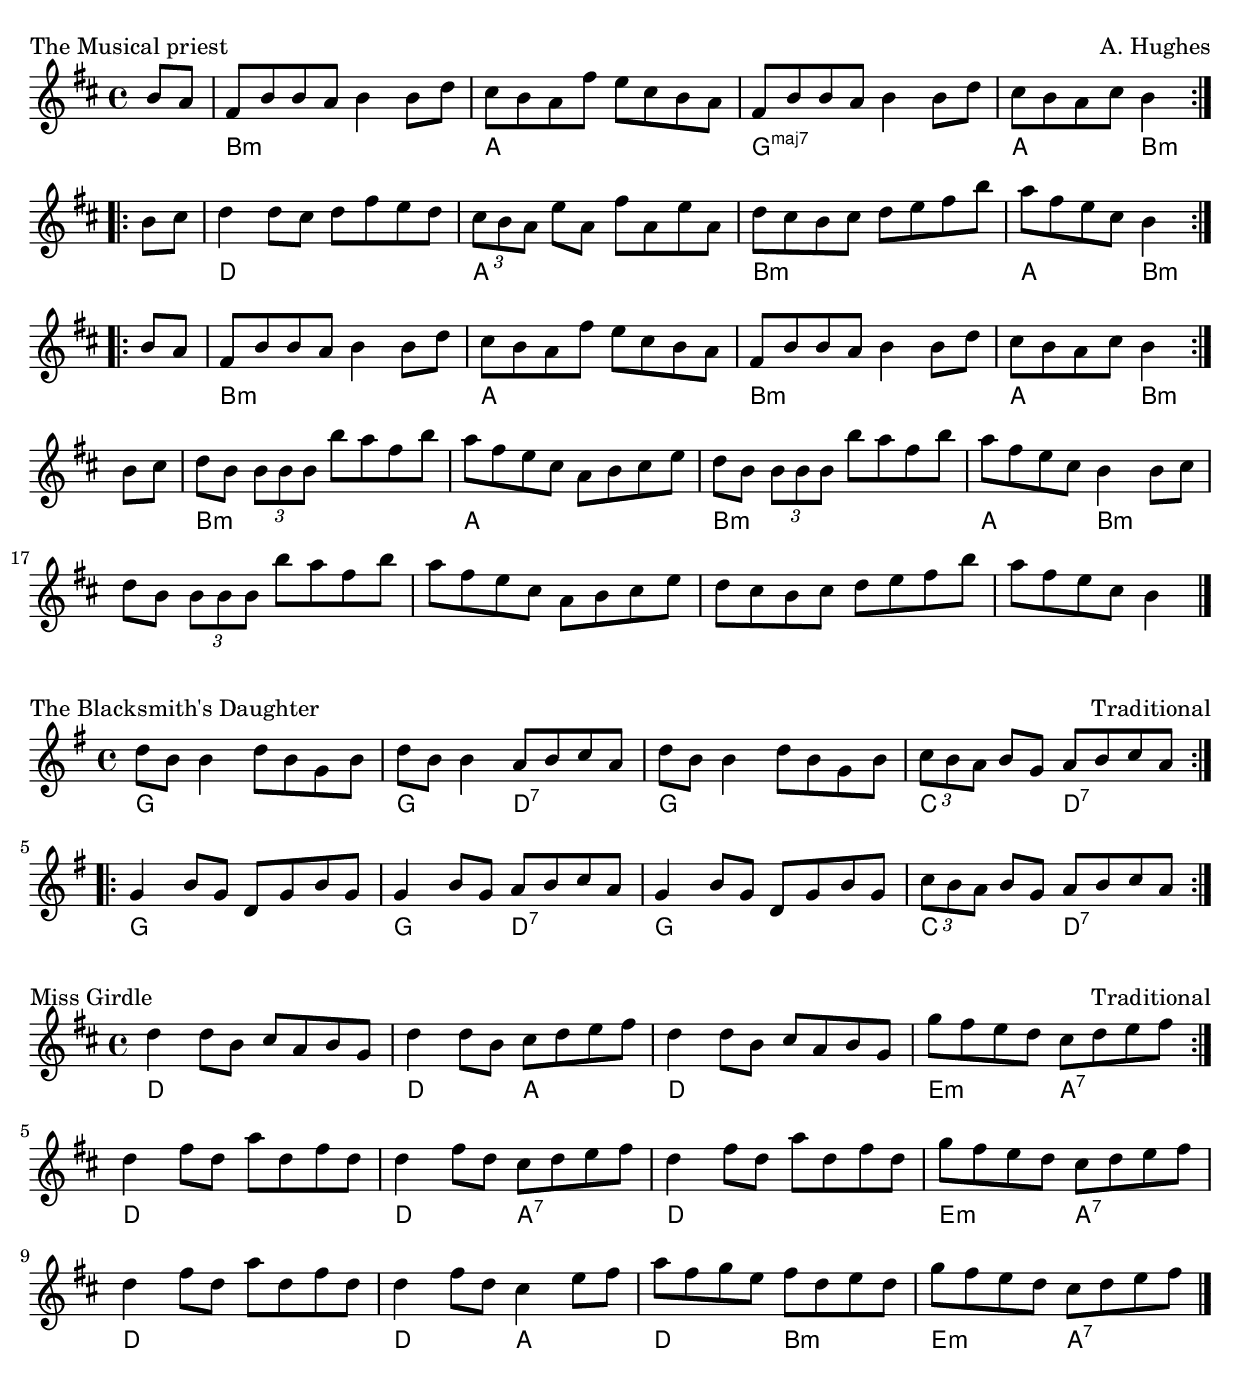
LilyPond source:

\version "2.22.0"

#(define (lower-extension pitch chbass)
    "Return re-sized markup for pitch note name."
    #{
        \markup \fontsize #-2
        #(note-name->markup pitch chbass)
    #}
)

\include "english.ly"


\paper {
   top-margin = 5\mm
   bottom-margin = 5\mm
   left-margin = 5\mm
   right-margin = 5\mm
   ragged-bottom = ##f
%   page-limit-inter-system-space=##t
%   page-limit-inter-system-space-factor=1
%   after-title-space = 10\mm
   score-markup-spacing = #'((basic-distance . 10))
   markup-system-spacing = #'((basic-distance . 5))
   system-system-spacing= #'((basic-distance . 12))
%   markup-markup-spacing = #'((basic-distance . 0))
}

\layout {
  indent = 0 \mm
  \context { 
        \ChordNames
        chordNoteNamer = #lower-extension
        \override ChordName.font-size = #0.5
  }
}

% The Musical Priest (North Brig of Edinburgh)
\score {
    \relative c''{
        <<
        {
            \clef treble
            \key b \minor
            \time 4/4
            \partial 4 b8 a |
            fs b b a b4 b8 d | cs b a fs' e cs b a | fs b b a b4 b8 d | cs b a cs b4 \bar":|.|:" \break
            b8 cs | d4 d8 cs d fs e d | \tuplet 3/2 {cs b a} e' a, fs' a, e' a, | d cs b cs d e fs b | a fs e cs b4 \bar":|.|:" \break
            b8 a | fs8 b b a b4 b8 d | cs b a fs' e cs b a | fs b b a b4 b8 d | cs b a cs b4 \bar":|." \break
            b8 cs | d b \tuplet 3/2 {b b b} b' a fs b | a fs e cs a b cs e | d b \tuplet 3/2 {b b b} b' a fs b | a fs e cs b4 b8 cs |
            d b \tuplet 3/2 {b b b} b' a fs b | a fs e cs a b cs e | d cs b cs d e fs b | a fs e cs b4 \bar"|."
        }
        \new ChordNames {
            \chordmode {
                \set majorSevenSymbol = \markup {maj7}
                \partial 4 s4 |
                b1:m | a | g:maj7 | a2 b:m |
                d1 | a | b:m | a2 b:m |
                b1:m | a | b:m | a2 b:m |
                b1:m | a | b:m | a2 b4:m |
            }
        }
        >>
    }
    \header {
        piece = "The Musical priest"
        opus = "A. Hughes"
    }
}


\score {
    \relative c'' {
        <<
        {
        \clef treble
        \key g \major
        \time 4/4
        d8 b b4 d8 b g b | d b b4 a8 b c a | d b b4 d8 b g b | \tuplet 3/2 {c b a} b g a b c a \bar":|.|:" |
        g4 b8 g d g b g | g4 b8 g a b c a | g4 b8 g d g b g | \tuplet 3/2 {c b a} b8 g a b c a \bar":|."
        }
        \chords {
            g1 | g2 d:7 | g1 | c2 d:7 |
            g1 | g2 d:7 | g1 | c2 d:7 |
        }
        >>
    }
    \header {
        piece = "The Blacksmith's Daughter"
        opus = "Traditional"
    }
}

\score {
    \relative c'' {
        <<
        {
            \clef treble
            \key d \major
            \time 4/4
            d4 d8 b cs a b g | d'4 d8 b cs d e fs | d4 d8 b cs a b g | g' fs e d cs d e fs \bar":|." \break
            d4 fs8 d a' d, fs d | d4 fs8 d cs d e fs | d4 fs8 d a' d, fs d | g fs e d cs d e fs |
            d4 fs8 d a' d, fs d | d4 fs8 d cs4 e8 fs | a fs g e fs d e d | g fs e d cs d e fs \bar"|."
        }
        \chords {
            d1 | d2 a | d1 | e2:m a:7 |
            d1 | d2 a:7 | d1 | e2:m a:7 |
            d1 | d2 a | d2 b:m | e:m a:7 |
        }
        >>
    }
    \header {
        piece = "Miss Girdle"
        opus = "Traditional"
    }
}